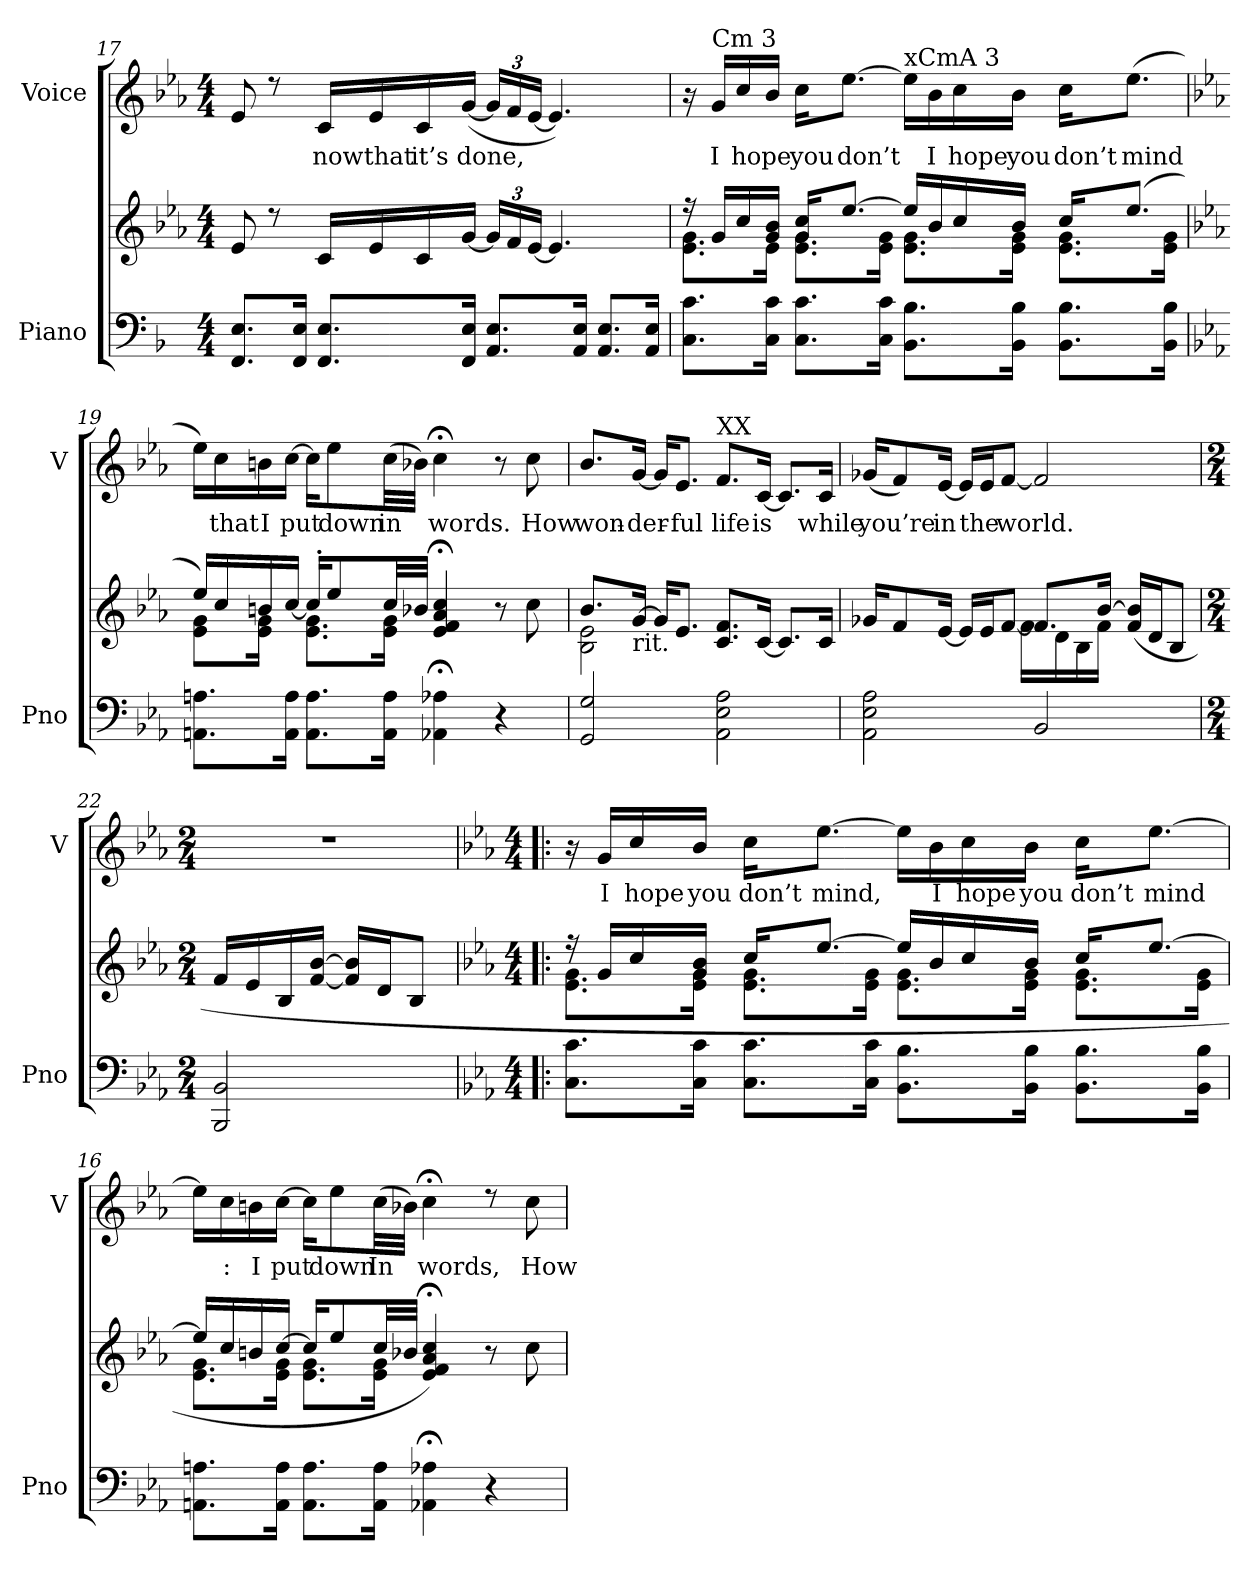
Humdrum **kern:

**kern	**kern	**kern	**text
*part2	*part2	*part1	*part1
*staff3	*staff2	*staff1	*staff1
*I"Piano	*	*I"Voice	*
*I'Pno	*	*I'V	*
!!LO:LB:g=z
*clefF4	*clefG2	*clefG2	*
*k[b-]	*k[b-e-a-]	*k[b-e-a-]	*
*M4/4	*M4/4	*M4/4	*
=17	=17	=17	=17
8.FF/ 8.E/L	8e-/	8e-/	.
.	8rcc	8rcc	.
16FF/ 16E/Jk	.	.	.
!	!	!	!LO:LY:b
8.FF/ 8.E/L	16c/LL	16c/LL	now
!	!	!	!LO:LY:b
.	16e-/	16e-/	that
!	!	!	!LO:LY:b
.	16c/	16c/	it’s
!	!	!	!LO:LY:b
16FF/ 16E/Jk	[>16g/JJ	(<[<16g/JJ	done,
8.AA/ 8.E/L	24g/LL]	24g/LL]	.
.	24f/	24f/	.
.	[>24e-/JJ	[<24e-/JJ	.
.	4.e-/]	4.e-/])	.
16AA/ 16E/Jk	.	.	.
8.AA/ 8.E/L	.	.	.
16AA/ 16E/Jk	.	.	.
=18	=18	=18	=18
*	*^	*	*
8.C\ 8.c\L	16ree	8.e-\ 8.g\L	16r	.
!	!	!	!LO:TX:a:t=Cm 3	!
!	!	!	!	!LO:LY:b
.	16g/LL	.	16g/LL	I
!	!	!	!	!LO:LY:b
.	16cc/	.	16cc/	hope
16C\ 16c\Jk	16g/ 16b-/JJ	16e-\Jk	16b-/JJ	.
!	!	!	!	!LO:LY:b
8.C\ 8.c\L	16g/ 16cc/KL	8.e-\ 8.g\L	16cc\KL	you
!	!	!	!	!LO:LY:b
.	[>8.ee-/J	.	[>8.ee-\J	don’t
16C\ 16c\Jk	.	16e-\ 16g\Jk	.	.
!	!	!	!LO:TX:a:t=xCmA 3	!
8.BB-\ 8.B-\L	16ee-/LL]	8.e-\ 8.g\L	16ee-\LL]	.
!	!	!	!	!LO:LY:b
.	16b-/	.	16b-\	I
!	!	!	!	!LO:LY:b
.	16cc/	.	16cc\	hope
!	!	!	!	!LO:LY:b
16BB-\ 16B-\Jk	16b-/JJ	16e-\ 16g\Jk	16b-\JJ	you
!	!	!	!	!LO:LY:b
8.BB-\ 8.B-\L	16cc/KL	8.e-\ 8.g\L	16cc\KL	don’t
!	!	!	!	!LO:LY:b
.	(>8.ee-/J	.	(>8.ee-\J	mind
16BB-\ 16B-\Jk	.	16e-\ 16g\Jk	.	.
*	*v	*v	*	*
!!LO:LB:g=z
=19	=19	=19	=19
*k[b-e-a-]	*k[b-e-a-]	*	*
*	*^	*	*
*	*	*^	*	*
8.AAn\ 8.An\L	16ee-/LL)	8e-\ 8g\L	4ryy	16ee-\LL)	.
!	!	!	!	!	!LO:LY:b
.	16cc/	.	.	16cc\	that
!	!	!	!	!	!LO:LY:b
.	16bn/	16e-\ 16g\Jk	.	16bn\	I
!	!	!	!	!	!LO:LY:b
16AA\ 16A\Jk	[>16cc/JJ	2ryy	.	[>16cc\JJ	put
8.AA\ 8.A\L	16cc'>/KL]	.	8.e-\ 8.g\L	16cc\KL]	.
!	!	!	!	!	!LO:LY:b
.	8ee-/	.	.	8ee-\	down
!	!	!	!	!	!LO:LY:b
16AA\ 16A\Jk	32cc/LL	.	16e-\ 16g\Jk	(>32cc\LL	in
.	32b-X/JJJ	.	.	32b-X\JJJ)	.
!	!	!	!	!	!LO:LY:b
4AA-X\;< 4A-X\;<	4e-/;< 4f/;< 4a-/;< 4cc/;<	.	2ryy	4cc;<\	words.
.	.	4ryy	.	.	.
4r	8r	.	.	8r	.
!	!	!	!	!	!LO:LY:b
.	8cc\	.	.	8cc\	How
.	.	16ryy	.	.	.
*	*	*v	*v	*	*
=20	=20	=20	=20	=20
!	!	!	!	!LO:LY:b
2GG/ 2G/	8.b-/L	2B-\ 2e-\	8.b-/L	won-
!	!LO:TX:b:t=rit.	!	!	!
!	!	!	!	!LO:LY:b
.	[>16g/Jk	.	[<16g/Jk	-der-
.	16g/KL]	.	16g/KL]	.
!	!	!	!	!LO:LY:b
.	8.e-/J	.	8.e-/J	-ful
!	!	!	!LO:TX:a:t=XX	!
!	!	!	!	!LO:LY:b
2AA-\ 2E-\ 2A-\	8.c/ 8.f/L	2ryy	8.f/L	life
!	!	!	!	!LO:LY:b
.	[<16c/Jk	.	[<16c/Jk	is
.	8.c/L]	.	8.c/L]	.
!	!	!	!	!LO:LY:b
.	16c/Jk	.	16c/Jk	while
!!LO:LB:g=z
=21	=21	=21	=21	=21
!	!	!	!	!LO:LY:b
2AA-\ 2E-\ 2A-\	16g-X/KL	2ryy	(<16g-X/KL	you’re
.	8f/	.	8f/)	.
!	!	!	!	!LO:LY:b
.	[>16e-/Jk	.	[<16e-/Jk	in
.	16e-/LL]	.	16e-/LL]	.
!	!	!	!	!LO:LY:b
.	16e-/J	.	16e-/J	the
!	!	!	!	!LO:LY:b
.	[>8f/J	.	[<8f/J	world.
2BB-/	8.f/L]	16f\LL	2f/]	.
.	.	16d\	.	.
.	.	16B-\	.	.
.	[>16b-/Jk	(>16f\JJ	.	.
.	(16f/ 16b-/]LL	4ryy	.	.
.	16d/J	.	.	.
.	8B-/J	.	.	.
*	*v	*v	*	*
=22	=22	=22	=22
*M2/4	*M2/4	*M2/4	*
2BBB-/ 2BB-/	16f/LL	2r	.
.	16e-/	.	.
.	16B-/	.	.
.	[<16f/ [>16b-/JJ	.	.
.	16f/] 16b-/]LL	.	.
.	16d/J	.	.
.	8B-/J	.	.
!!LO:PB:g=z
=15!|:	=15!|:	=15!|:	=15!|:
*k[b-e-a-]	*k[b-e-a-]	*k[b-e-a-]	*
*M4/4	*M4/4	*M4/4	*
*	*^	*	*
8.C\ 8.c\L	16rff	8.e-\ 8.g\L	16ra	.
!	!	!	!	!LO:LY:b
.	16g/LL	.	16g/LL	I
!	!	!	!	!LO:LY:b
.	16cc/	.	16cc/	hope
!	!	!	!	!LO:LY:b
16C\ 16c\Jk	16g/ 16b-/JJ	16e-\ 16g\Jk	16b-/JJ	you
!	!	!	!	!LO:LY:b
8.C\ 8.c\L	16cc/KL	8.e-\ 8.g\L	16cc\KL	don’t
!	!	!	!	!LO:LY:b
.	[>8.ee-/J	.	[>8.ee-\J	mind,
16C\ 16c\Jk	.	16e-\ 16g\Jk	.	.
8.BB-\ 8.B-\L	16ee-/LL]	8.e-\ 8.g\L	16ee-\LL]	.
!	!	!	!	!LO:LY:b
.	16b-/	.	16b-\	I
!	!	!	!	!LO:LY:b
.	16cc/	.	16cc\	hope
!	!	!	!	!LO:LY:b
16BB-\ 16B-\Jk	16b-/JJ	16e-\ 16g\Jk	16b-\JJ	you
!	!	!	!	!LO:LY:b
8.BB-\ 8.B-\L	16cc/KL	8.e-\ 8.g\L	16cc\KL	don’t
!	!	!	!	!LO:LY:b
.	[>8.ee-/J	.	[>8.ee-\J	mind
16BB-\ 16B-\Jk	.	16e-\ 16g\Jk	.	.
=16	=16	=16	=16	=16
8.AAn\ 8.An\L	16ee-/LL]	8.e-\ 8.g\L	16ee-\LL]	.
!	!	!	!	!LO:LY:b
.	16cc/	.	16cc\	:
!	!	!	!	!LO:LY:b
.	16bn/	.	16bn\	I
!	!	!	!	!LO:LY:b
16AA\ 16A\Jk	[>16cc/JJ	16e-\ 16g\Jk	[>16cc\JJ	put
8.AA\ 8.A\L	16cc/KL]	8.e-\ 8.g\L	16cc\KL]	.
!	!	!	!	!LO:LY:b
.	8ee-/	.	8ee-\	down
!	!	!	!	!LO:LY:b
16AA\ 16A\Jk	32cc/LL	16e-\ 16g\Jk	(>32cc\LL	In
.	32b-X/JJJ	.	32b-X\JJJ)	.
!	!	!	!	!LO:LY:b
4AA-X\;< 4A-X\;<	4e-/;< 4f/;< 4a-/;< 4cc/;<)	2ryy	4cc;<\	words,
4r	8r	.	8rcc	.
!	!	!	!	!LO:LY:b
.	8cc\	.	8cc\	How
*	*v	*v	*	*
=	=	=	=
*-	*-	*-	*-
